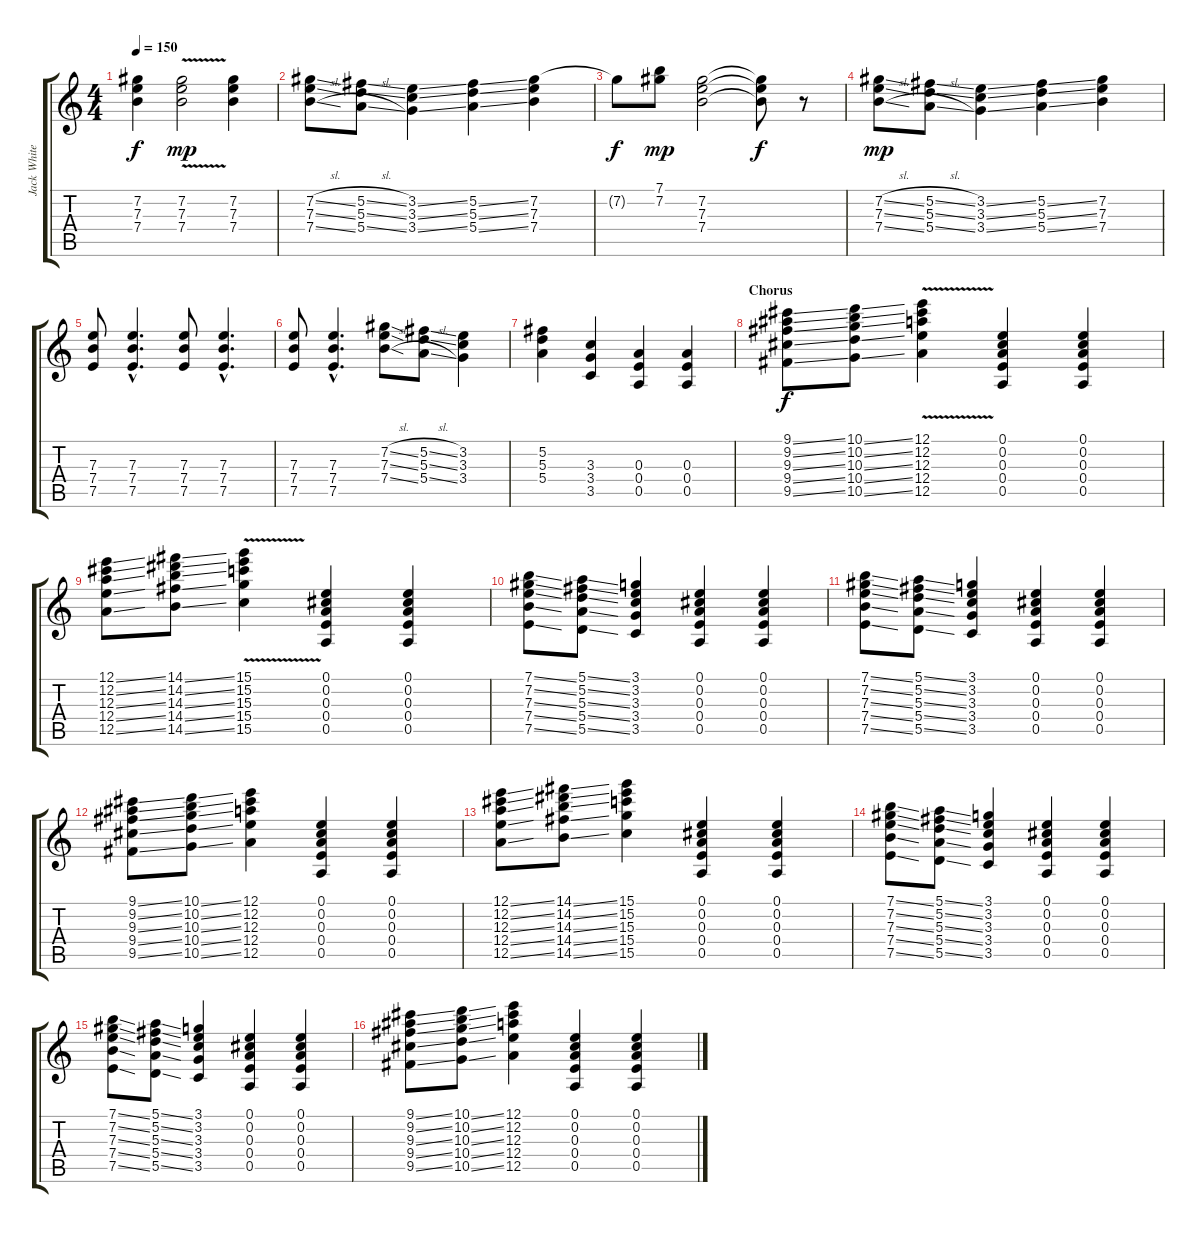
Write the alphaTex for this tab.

\track ("Jack White (Open A)" "Jack White") {instrument overdrivenguitar}
\staff {score tabs}
\tuning (E4 Db4 A3 E3 A2 E2) {hide}
\ts (4 4)
\tempo 150
\clef g2
\ks c
(7.2{t} 7.3{t} 7.4{t}).4{dy f} (7.2{v} 7.3{v} 7.4{v}).2{dy mp} (7.2 7.3 7.4).4 |
(7.2{sl} 7.3{sl} 7.4{sl}).8 (5.2{sl} 5.3{sl} 5.4{sl}).8 (3.2{ss} 3.3{ss} 3.4{ss}).4 (5.2{ss} 5.3{ss} 5.4{ss}).4 (7.2 7.3 7.4).4 |
7.2{t}.8{dy f} (7.1 7.2).8{dy mp} (7.2 7.3 7.4).2 (7.2{t} 7.3{t} 7.4{t}).8{dy f} r.8 |
(7.2{sl} 7.3{sl} 7.4{sl}).8{dy mp} (5.2{sl} 5.3{sl} 5.4{sl}).8 (3.2{ss} 3.3{ss} 3.4{ss}).4 (5.2{ss} 5.3{ss} 5.4{ss}).4 (7.2 7.3 7.4).4 |
(7.3 7.4 7.5).8 (7.3{hac} 7.4{hac} 7.5{hac}).4{d} (7.3 7.4 7.5).8 (7.3{hac} 7.4{hac} 7.5{hac}).4{d} |
(7.3 7.4 7.5).8 (7.3{hac} 7.4{hac} 7.5{hac}).4{d} (7.2{sl} 7.3{sl} 7.4{sl}).8 (5.2{sl} 5.3{sl} 5.4{sl}).8 (3.2 3.3 3.4).4 |
(5.2 5.3 5.4).4 (3.3 3.4 3.5).4 (0.3 0.4 0.5).4 (0.3 0.4 0.5).4 |
\section ("" "Chorus")
(9.1{ss} 9.2{ss} 9.3{ss} 9.4{ss} 9.5{ss}).8{dy f} (10.1{ss} 10.2{ss} 10.3{ss} 10.4{ss} 10.5{ss}).8 (12.1{v} 12.2{v} 12.3{v} 12.4{v} 12.5{v}).4 (0.1 0.2 0.3 0.4 0.5).4 (0.1 0.2 0.3 0.4 0.5).4 |
(12.1{ss} 12.2{ss} 12.3{ss} 12.4{ss} 12.5{ss}).8 (14.1{ss} 14.2{ss} 14.3{ss} 14.4{ss} 14.5{ss}).8 (15.1{v} 15.2{v} 15.3{v} 15.4{v} 15.5{v}).4 (0.1 0.2 0.3 0.4 0.5).4 (0.1 0.2 0.3 0.4 0.5).4 |
(7.1{ss} 7.2{ss} 7.3{ss} 7.4{ss} 7.5{ss}).8 (5.1{ss} 5.2{ss} 5.3{ss} 5.4{ss} 5.5{ss}).8 (3.1 3.2 3.3 3.4 3.5).4 (0.1 0.2 0.3 0.4 0.5).4 (0.1 0.2 0.3 0.4 0.5).4 |
(7.1{ss} 7.2{ss} 7.3{ss} 7.4{ss} 7.5{ss}).8 (5.1{ss} 5.2{ss} 5.3{ss} 5.4{ss} 5.5{ss}).8 (3.1 3.2 3.3 3.4 3.5).4 (0.1 0.2 0.3 0.4 0.5).4 (0.1 0.2 0.3 0.4 0.5).4 |
(9.1{ss} 9.2{ss} 9.3{ss} 9.4{ss} 9.5{ss}).8 (10.1{ss} 10.2{ss} 10.3{ss} 10.4{ss} 10.5{ss}).8 (12.1 12.2 12.3 12.4 12.5).4 (0.1 0.2 0.3 0.4 0.5).4 (0.1 0.2 0.3 0.4 0.5).4 |
(12.1{ss} 12.2{ss} 12.3{ss} 12.4{ss} 12.5{ss}).8 (14.1{ss} 14.2{ss} 14.3{ss} 14.4{ss} 14.5{ss}).8 (15.1 15.2 15.3 15.4 15.5).4 (0.1 0.2 0.3 0.4 0.5).4 (0.1 0.2 0.3 0.4 0.5).4 |
(7.1{ss} 7.2{ss} 7.3{ss} 7.4{ss} 7.5{ss}).8 (5.1{ss} 5.2{ss} 5.3{ss} 5.4{ss} 5.5{ss}).8 (3.1 3.2 3.3 3.4 3.5).4 (0.1 0.2 0.3 0.4 0.5).4 (0.1 0.2 0.3 0.4 0.5).4 |
(7.1{ss} 7.2{ss} 7.3{ss} 7.4{ss} 7.5{ss}).8 (5.1{ss} 5.2{ss} 5.3{ss} 5.4{ss} 5.5{ss}).8 (3.1 3.2 3.3 3.4 3.5).4 (0.1 0.2 0.3 0.4 0.5).4 (0.1 0.2 0.3 0.4 0.5).4 |
(9.1{ss} 9.2{ss} 9.3{ss} 9.4{ss} 9.5{ss}).8 (10.1{ss} 10.2{ss} 10.3{ss} 10.4{ss} 10.5{ss}).8 (12.1 12.2 12.3 12.4 12.5).4 (0.1 0.2 0.3 0.4 0.5).4 (0.1 0.2 0.3 0.4 0.5).4
